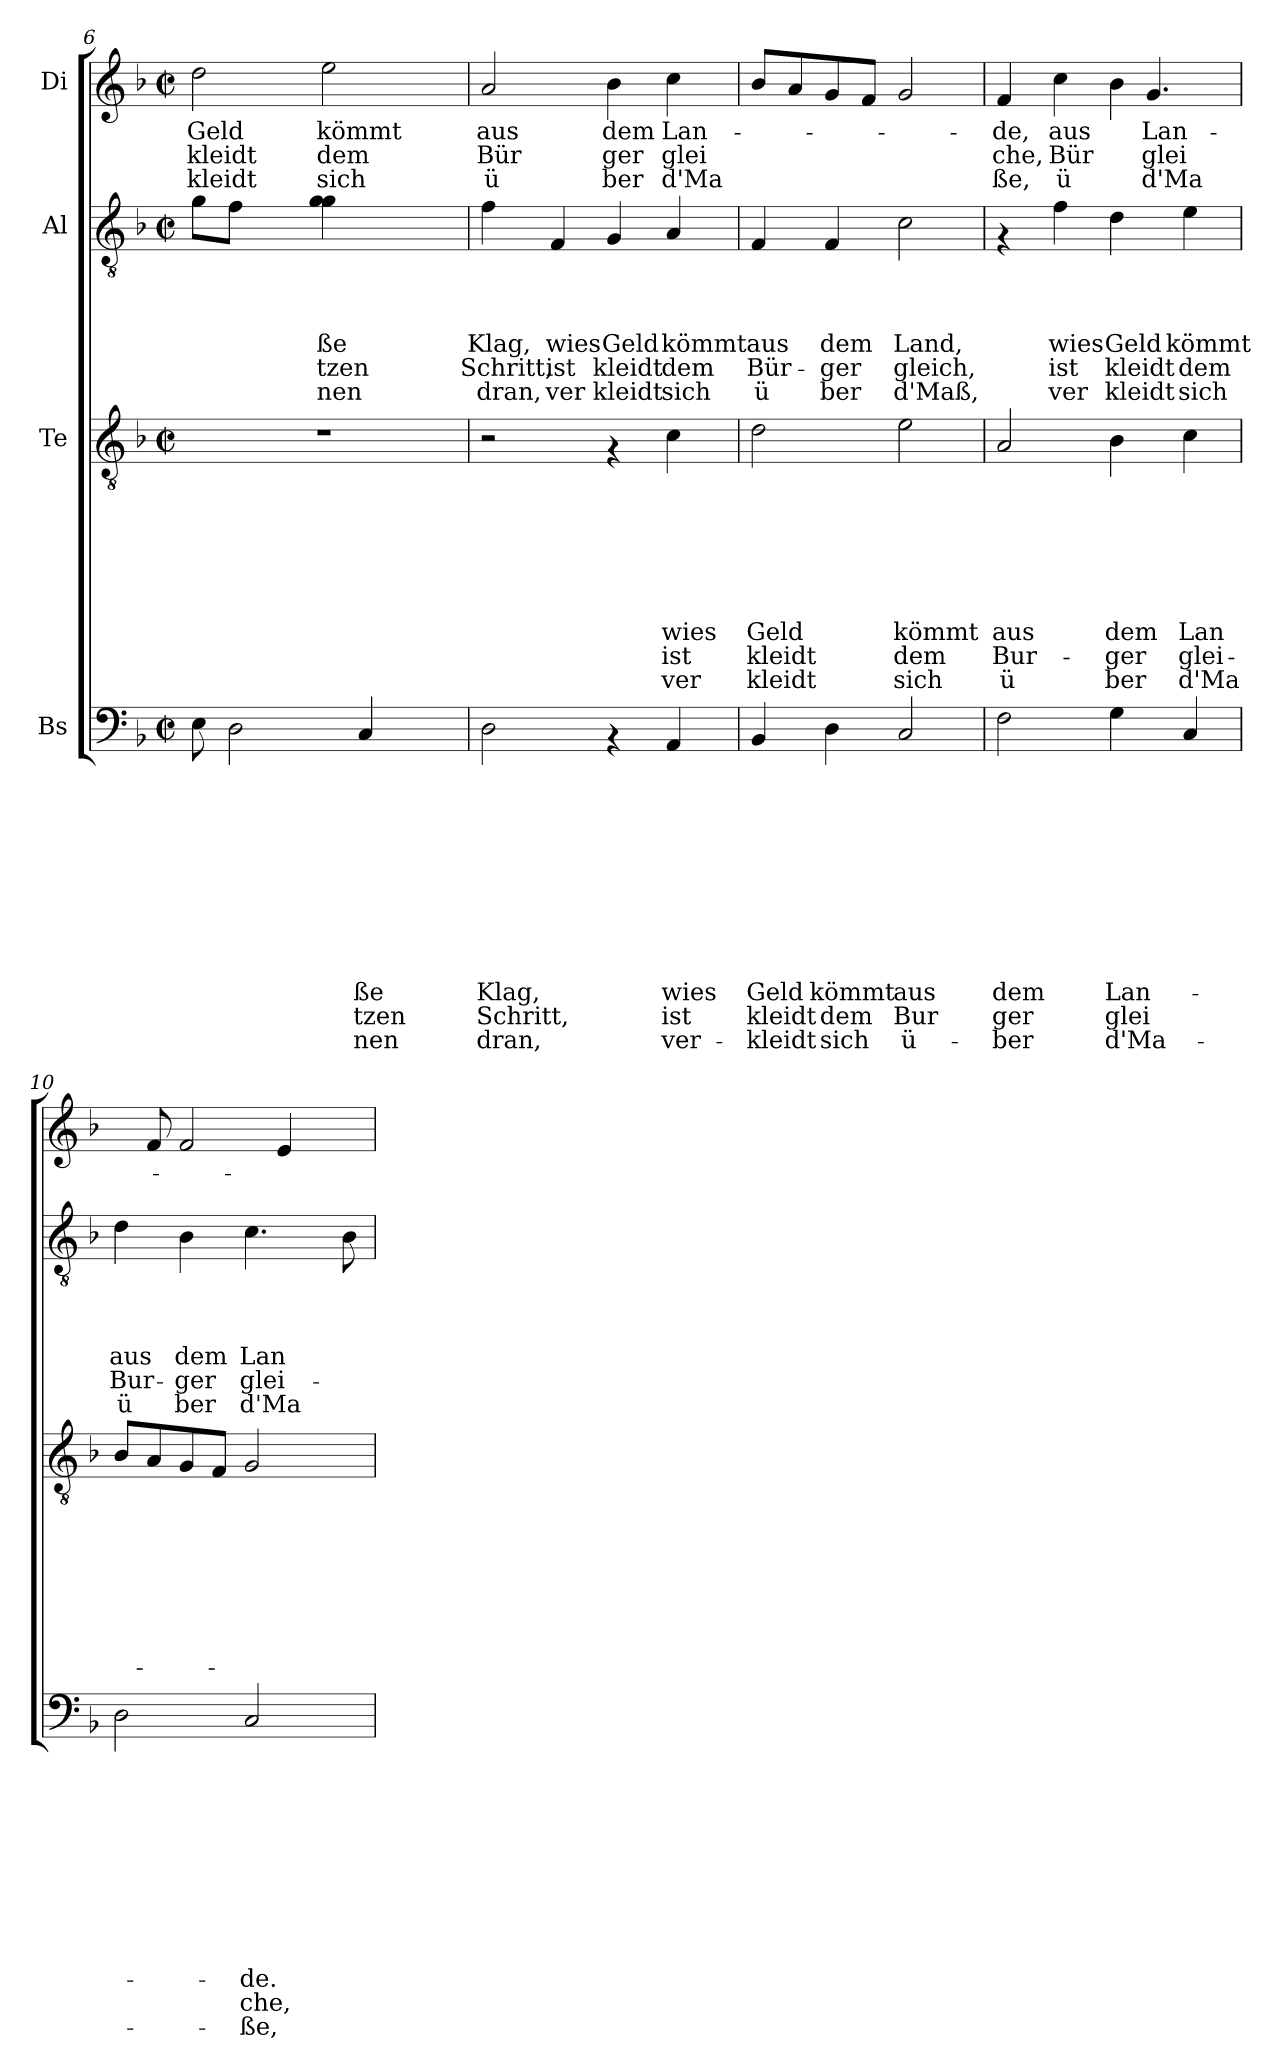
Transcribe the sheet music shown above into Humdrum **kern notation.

**kern	**text	**text	**text	**text	**text	**text	**text	**text	**text	**text	**text	**text	**kern	**text	**text	**text	**text	**text	**text	**text	**text	**text	**kern	**text	**text	**text	**text	**text	**text	**kern	**text	**text	**text
*part4	*part4	*part4	*part4	*part4	*part4	*part4	*part4	*part4	*part4	*part4	*part4	*part4	*part3	*part3	*part3	*part3	*part3	*part3	*part3	*part3	*part3	*part3	*part2	*part2	*part2	*part2	*part2	*part2	*part2	*part1	*part1	*part1	*part1
*staff4	*staff4	*staff4	*staff4	*staff4	*staff4	*staff4	*staff4	*staff4	*staff4	*staff4	*staff4	*staff4	*staff3	*staff3	*staff3	*staff3	*staff3	*staff3	*staff3	*staff3	*staff3	*staff3	*staff2	*staff2	*staff2	*staff2	*staff2	*staff2	*staff2	*staff1	*staff1	*staff1	*staff1
*I"Bs	*	*	*	*	*	*	*	*	*	*	*	*	*I"Te	*	*	*	*	*	*	*	*	*	*I"Al	*	*	*	*	*	*	*I"Di	*	*	*
!!LO:LB:g=z
*clefF4	*	*	*	*	*	*	*	*	*	*	*	*	*clefGv2	*	*	*	*	*	*	*	*	*	*clefGv2	*	*	*	*	*	*	*clefG2	*	*	*
*k[b-]	*	*	*	*	*	*	*	*	*	*	*	*	*k[b-]	*	*	*	*	*	*	*	*	*	*k[b-]	*	*	*	*	*	*	*k[b-]	*	*	*
*F:	*	*	*	*	*	*	*	*	*	*	*	*	*F:	*	*	*	*	*	*	*	*	*	*F:	*	*	*	*	*	*	*F:	*	*	*
*M2/2	*	*	*	*	*	*	*	*	*	*	*	*	*M2/2	*	*	*	*	*	*	*	*	*	*M2/2	*	*	*	*	*	*	*M2/2	*	*	*
*met(c|)	*	*	*	*	*	*	*	*	*	*	*	*	*met(c|)	*	*	*	*	*	*	*	*	*	*met(c|)	*	*	*	*	*	*	*met(c|)	*	*	*
=6	=6	=6	=6	=6	=6	=6	=6	=6	=6	=6	=6	=6	=6	=6	=6	=6	=6	=6	=6	=6	=6	=6	=6	=6	=6	=6	=6	=6	=6	=6	=6	=6	=6
!	!	!	!	!	!	!	!	!	!	!	!	!	!	!	!	!	!	!	!	!	!	!	!	!	!	!	!	!	!	!	!LO:LY:b:rj	!LO:LY:b:rj	!LO:LY:b:rj
8E\	.	.	.	.	.	.	.	.	.	.	.	.	1r	.	.	.	.	.	.	.	.	.	8g\L	.	.	.	.	.	.	2dd\	Geld	kleidt	kleidt
2D\	.	.	.	.	.	.	.	.	.	.	.	.	.	.	.	.	.	.	.	.	.	.	8f\J	.	.	.	.	.	.	.	.	.	.
.	.	.	.	.	.	.	.	.	.	.	.	.	.	.	.	.	.	.	.	.	.	.	4ryy	.	.	.	.	.	.	.	.	.	.
!	!	!	!	!	!	!	!	!	!	!	!	!	!	!	!	!	!	!	!	!	!	!	!	!	!	!	!LO:LY:b:rj	!LO:LY:b:rj	!LO:LY:b:rj	!	!LO:LY:b:rj	!LO:LY:b:rj	!LO:LY:b:rj
.	.	.	.	.	.	.	.	.	.	.	.	.	.	.	.	.	.	.	.	.	.	.	4g\ 4g\	.	.	.	-ße	-tzen	nen	2ee\	kömmt	dem	sich
!	!	!	!	!	!	!	!	!	!	!LO:LY:b:rj	!LO:LY:b:rj	!LO:LY:b:rj	!	!	!	!	!	!	!	!	!	!	!	!	!	!	!	!	!	!	!	!	!
4C/	.	.	.	.	.	.	.	.	.	-ße	-tzen	-nen	.	.	.	.	.	.	.	.	.	.	.	.	.	.	.	.	.	.	.	.	.
.	.	.	.	.	.	.	.	.	.	.	.	.	.	.	.	.	.	.	.	.	.	.	4ryy	.	.	.	.	.	.	.	.	.	.
8ryy	.	.	.	.	.	.	.	.	.	.	.	.	.	.	.	.	.	.	.	.	.	.	.	.	.	.	.	.	.	.	.	.	.
=7	=7	=7	=7	=7	=7	=7	=7	=7	=7	=7	=7	=7	=7	=7	=7	=7	=7	=7	=7	=7	=7	=7	=7	=7	=7	=7	=7	=7	=7	=7	=7	=7	=7
!	!	!	!	!	!	!	!	!	!	!LO:LY:b:rj	!LO:LY:b:rj	!LO:LY:b:rj	!	!	!	!	!	!	!	!	!	!	!	!	!	!	!LO:LY:b:rj	!LO:LY:b:rj	!LO:LY:b:rj	!	!LO:LY:b:rj	!LO:LY:b:rj	!LO:LY:b:rj
2D\	.	.	.	.	.	.	.	.	.	Klag,	Schritt,	dran,	2r	.	.	.	.	.	.	.	.	.	4f\	.	.	.	Klag,	Schritt,	dran,	2a/	aus	Bür	ü
!	!	!	!	!	!	!	!	!	!	!	!	!	!	!	!	!	!	!	!	!	!	!	!	!	!	!	!LO:LY:b:rj	!LO:LY:b:rj	!LO:LY:b:rj	!	!	!	!
.	.	.	.	.	.	.	.	.	.	.	.	.	.	.	.	.	.	.	.	.	.	.	4F/	.	.	.	wies	ist	ver	.	.	.	.
!	!	!	!	!	!	!	!	!	!	!	!	!	!	!	!	!	!	!	!	!	!	!	!	!	!	!	!LO:LY:b:rj	!LO:LY:b:rj	!LO:LY:b:rj	!	!LO:LY:b:rj	!LO:LY:b:rj	!LO:LY:b:rj
4rAA	.	.	.	.	.	.	.	.	.	.	.	.	4rF	.	.	.	.	.	.	.	.	.	4G/	.	.	.	Geld	kleidt	kleidt	4b-\	dem	ger	ber
!	!	!	!	!	!	!	!	!	!	!LO:LY:b:rj	!LO:LY:b:rj	!LO:LY:b:rj	!	!	!	!	!	!	!	!LO:LY:b:rj	!LO:LY:b:rj	!LO:LY:b:rj	!	!	!	!	!LO:LY:b:rj	!LO:LY:b:rj	!LO:LY:b:rj	!	!LO:LY:b:rj	!LO:LY:b:rj	!LO:LY:b:rj
4AA/	.	.	.	.	.	.	.	.	.	wies	ist	ver-	4c\	.	.	.	.	.	.	wies	ist	ver	4A/	.	.	.	kömmt	dem	sich	4cc\	Lan-	glei	d'Ma
=8	=8	=8	=8	=8	=8	=8	=8	=8	=8	=8	=8	=8	=8	=8	=8	=8	=8	=8	=8	=8	=8	=8	=8	=8	=8	=8	=8	=8	=8	=8	=8	=8	=8
!	!	!	!	!	!	!	!	!	!	!LO:LY:b:rj	!LO:LY:b:rj	!LO:LY:b:rj	!	!	!	!	!	!	!	!LO:LY:b:rj	!LO:LY:b:rj	!LO:LY:b:rj	!	!	!	!	!LO:LY:b:rj	!LO:LY:b:rj	!LO:LY:b:rj	!	!	!	!
4BB-/	.	.	.	.	.	.	.	.	.	Geld	kleidt	-kleidt	2d\	.	.	.	.	.	.	Geld	kleidt	kleidt	4F/	.	.	.	aus	Bür-	ü	8b-/L	.	.	.
.	.	.	.	.	.	.	.	.	.	.	.	.	.	.	.	.	.	.	.	.	.	.	.	.	.	.	.	.	.	8a/	.	.	.
!	!	!	!	!	!	!	!	!	!	!LO:LY:b:rj	!LO:LY:b:rj	!LO:LY:b:rj	!	!	!	!	!	!	!	!	!	!	!	!	!	!	!LO:LY:b:rj	!LO:LY:b:rj	!LO:LY:b:rj	!	!	!	!
4D\	.	.	.	.	.	.	.	.	.	kömmt	dem	sich	.	.	.	.	.	.	.	.	.	.	4F/	.	.	.	dem	-ger	ber	8g/	.	.	.
.	.	.	.	.	.	.	.	.	.	.	.	.	.	.	.	.	.	.	.	.	.	.	.	.	.	.	.	.	.	8f/J	.	.	.
!	!	!	!	!	!	!	!	!	!	!LO:LY:b:rj	!LO:LY:b:rj	!LO:LY:b:rj	!	!	!	!	!	!	!	!LO:LY:b:rj	!LO:LY:b:rj	!LO:LY:b:rj	!	!	!	!	!LO:LY:b:rj	!LO:LY:b:rj	!LO:LY:b:rj	!	!	!	!
2C/	.	.	.	.	.	.	.	.	.	aus	Bur	ü-	2e\	.	.	.	.	.	.	kömmt	dem	sich	2c\	.	.	.	Land,	gleich,	d'Maß,	2g/	.	.	.
=9	=9	=9	=9	=9	=9	=9	=9	=9	=9	=9	=9	=9	=9	=9	=9	=9	=9	=9	=9	=9	=9	=9	=9	=9	=9	=9	=9	=9	=9	=9	=9	=9	=9
!	!	!	!	!	!	!	!	!	!	!LO:LY:b:rj	!LO:LY:b:rj	!LO:LY:b:rj	!	!	!	!	!	!	!	!LO:LY:b:rj	!LO:LY:b:rj	!LO:LY:b:rj	!	!	!	!	!	!	!	!	!LO:LY:b:rj	!LO:LY:b:rj	!LO:LY:b:rj
*	*	*	*	*	*	*	*	*	*	*	*	*	*	*	*	*	*	*	*	*	*	*	*	*	*	*	*	*	*	*^	*	*	*
2F\	.	.	.	.	.	.	.	.	.	dem	ger	-ber	2A/	.	.	.	.	.	.	aus	Bur-	ü	4rF	.	.	.	.	.	.	4f/	2ryy	-de,	che,	ße,
!	!	!	!	!	!	!	!	!	!	!	!	!	!	!	!	!	!	!	!	!	!	!	!	!	!	!	!LO:LY:b:rj	!LO:LY:b:rj	!LO:LY:b:rj	!	!	!LO:LY:b:rj	!LO:LY:b:rj	!LO:LY:b:rj
.	.	.	.	.	.	.	.	.	.	.	.	.	.	.	.	.	.	.	.	.	.	.	4f\	.	.	.	wies	ist	ver	4cc\	.	aus	Bür	ü
!	!	!	!	!	!	!	!	!	!	!LO:LY:b:rj	!LO:LY:b:rj	!LO:LY:b:rj	!	!	!	!	!	!	!	!LO:LY:b:rj	!LO:LY:b:rj	!LO:LY:b:rj	!	!	!	!	!LO:LY:b:rj	!LO:LY:b:rj	!LO:LY:b:rj	!	!	!	!	!
4G\	.	.	.	.	.	.	.	.	.	Lan-	glei	d'Ma-	4B-\	.	.	.	.	.	.	dem	-ger	ber	4d\	.	.	.	Geld	kleidt	kleidt	4b-\	8ryy	.	.	.
!	!	!	!	!	!	!	!	!	!	!	!	!	!	!	!	!	!	!	!	!	!	!	!	!	!	!	!	!	!	!	!	!LO:LY:b:rj	!LO:LY:b:rj	!LO:LY:b:rj
.	.	.	.	.	.	.	.	.	.	.	.	.	.	.	.	.	.	.	.	.	.	.	.	.	.	.	.	.	.	.	4.g/	Lan-	glei	d'Ma
!	!	!	!	!	!	!	!	!	!	!	!	!	!	!	!	!	!	!	!	!LO:LY:b:rj	!LO:LY:b:rj	!LO:LY:b:rj	!	!	!	!	!LO:LY:b:rj	!LO:LY:b:rj	!LO:LY:b:rj	!	!	!	!	!
4C/	.	.	.	.	.	.	.	.	.	.	.	.	4c\	.	.	.	.	.	.	Lan	glei-	d'Ma	4e\	.	.	.	kömmt	dem	sich	4ryy	.	.	.	.
=10	=10	=10	=10	=10	=10	=10	=10	=10	=10	=10	=10	=10	=10	=10	=10	=10	=10	=10	=10	=10	=10	=10	=10	=10	=10	=10	=10	=10	=10	=10	=10	=10	=10	=10
!	!	!	!	!	!	!	!	!	!	!	!	!	!	!	!	!	!	!	!	!	!	!	!	!	!	!	!LO:LY:b:rj	!LO:LY:b:rj	!LO:LY:b:rj	!	!	!	!	!
2D\	.	.	.	.	.	.	.	.	.	.	.	.	8B-/L	.	.	.	.	.	.	.	.	.	4d\	.	.	.	aus	Bur-	ü	8ryy	2ryy	.	.	.
.	.	.	.	.	.	.	.	.	.	.	.	.	8A/	.	.	.	.	.	.	.	.	.	.	.	.	.	.	.	.	8f/	.	.	.	.
!	!	!	!	!	!	!	!	!	!	!	!	!	!	!	!	!	!	!	!	!	!	!	!	!	!	!	!LO:LY:b:rj	!LO:LY:b:rj	!LO:LY:b:rj	!	!	!	!	!
.	.	.	.	.	.	.	.	.	.	.	.	.	8G/	.	.	.	.	.	.	.	.	.	4B-\	.	.	.	dem	-ger	ber	2f/	.	.	.	.
.	.	.	.	.	.	.	.	.	.	.	.	.	8F/J	.	.	.	.	.	.	.	.	.	.	.	.	.	.	.	.	.	.	.	.	.
!	!	!	!	!	!	!	!	!	!	!LO:LY:b:rj	!LO:LY:b:rj	!LO:LY:b:rj	!	!	!	!	!	!	!	!	!	!	!	!	!	!	!LO:LY:b:rj	!LO:LY:b:rj	!LO:LY:b:rj	!	!	!	!	!
2C/	.	.	.	.	.	.	.	.	.	-de.	che,	-ße,	2G/	.	.	.	.	.	.	.	.	.	4.c\	.	.	.	Lan	glei-	d'Ma	.	8ryy	.	.	.
.	.	.	.	.	.	.	.	.	.	.	.	.	.	.	.	.	.	.	.	.	.	.	.	.	.	.	.	.	.	.	4e/	.	.	.
.	.	.	.	.	.	.	.	.	.	.	.	.	.	.	.	.	.	.	.	.	.	.	.	.	.	.	.	.	.	8ryy	.	.	.	.
.	.	.	.	.	.	.	.	.	.	.	.	.	.	.	.	.	.	.	.	.	.	.	8B-\	.	.	.	.	.	.	8ryy	8ryy	.	.	.
*	*	*	*	*	*	*	*	*	*	*	*	*	*	*	*	*	*	*	*	*	*	*	*	*	*	*	*	*	*	*v	*v	*	*	*
=	=	=	=	=	=	=	=	=	=	=	=	=	=	=	=	=	=	=	=	=	=	=	=	=	=	=	=	=	=	=	=	=	=
*-	*-	*-	*-	*-	*-	*-	*-	*-	*-	*-	*-	*-	*-	*-	*-	*-	*-	*-	*-	*-	*-	*-	*-	*-	*-	*-	*-	*-	*-	*-	*-	*-	*-
